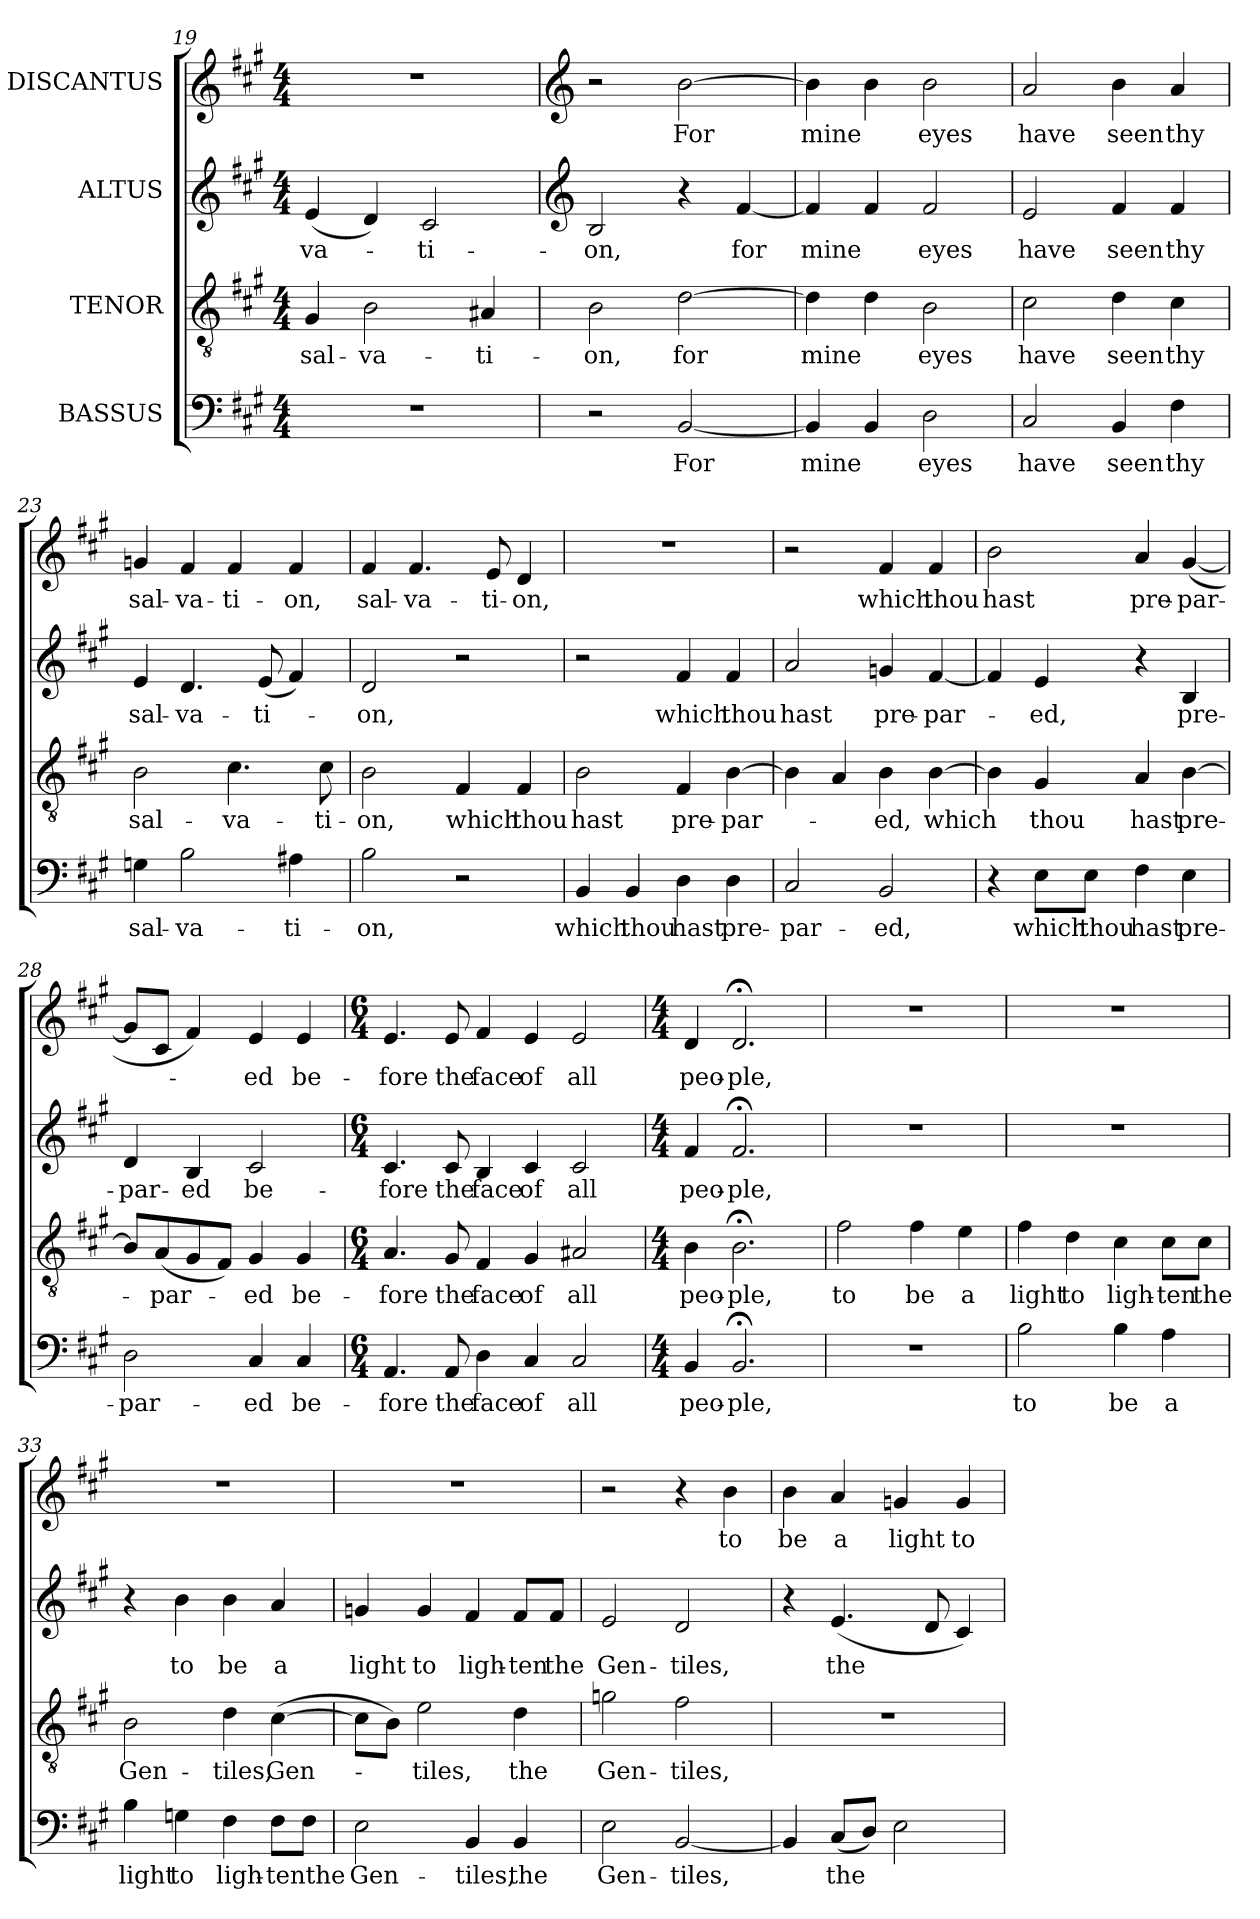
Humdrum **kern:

**kern	**text	**kern	**text	**kern	**text	**kern	**text
*part4	*part4	*part3	*part3	*part2	*part2	*part1	*part1
*staff4	*staff4	*staff3	*staff3	*staff2	*staff2	*staff1	*staff1
*I"BASSUS	*	*I"TENOR	*	*I"ALTUS	*	*I"DISCANTUS	*
*clefF4	*	*clefGv2	*	*clefG2	*	*clefG2	*
*k[f#c#g#]	*	*k[f#c#g#]	*	*k[f#c#g#]	*	*k[f#c#g#]	*
*A:	*	*A:	*	*A:	*	*A:	*
*M4/4	*	*M4/4	*	*M4/4	*	*M4/4	*
=19	=19	=19	=19	=19	=19	=19	=19
!	!	!	!LO:LY:b	!	!LO:LY:b:cj	!	!
1r	.	4G#/	sal-	(<4e/	-va-	1r	.
!	!	!	!LO:LY:b:rj	!	!	!	!
.	.	2B\	-va-	4d/)	.	.	.
!	!	!	!	!	!LO:LY:b:cj	!	!
.	.	.	.	2c#/	-ti-	.	.
!	!	!	!LO:LY:b:cj	!	!	!	!
.	.	4A#/	-ti-	.	.	.	.
!!LO:PB:g=z
=20	=20	=20	=20	=20	=20	=20	=20
*	*	*	*	*clefG2	*	*clefG2	*
!	!	!	!LO:LY:b:cj	!	!LO:LY:b:cj	!	!
2r	.	2B\	-on,	2B/	-on,	2r	.
!	!LO:LY:b	!	!LO:LY:b	!	!	!	!LO:LY:b
[<2BB/	For	[>2d\	for	4r	.	[>2b\	For
!	!	!	!	!	!LO:LY:b	!	!
.	.	.	.	[<4f#/	for	.	.
=21	=21	=21	=21	=21	=21	=21	=21
!	!LO:LY:b	!	!LO:LY:b	!	!LO:LY:b	!	!LO:LY:b
4BB/]	mine	4d\]	mine	4f#/]	mine	4b\]	mine
4BB/	.	4d\	.	4f#/	.	4b\	.
!	!LO:LY:b:cj	!	!LO:LY:b:cj	!	!LO:LY:b:cj	!	!LO:LY:b:cj
2D\	eyes	2B\	eyes	2f#/	eyes	2b\	eyes
=22	=22	=22	=22	=22	=22	=22	=22
!	!LO:LY:b:cj	!	!LO:LY:b:cj	!	!LO:LY:b:cj	!	!LO:LY:b:cj
2C#/	have	2c#\	have	2e/	have	2a/	have
!	!LO:LY:b:cj	!	!LO:LY:b:cj	!	!LO:LY:b:cj	!	!LO:LY:b:cj
4BB/	seen	4d\	seen	4f#/	seen	4b\	seen
!	!LO:LY:b:cj	!	!LO:LY:b:cj	!	!LO:LY:b:cj	!	!LO:LY:b:cj
4F#\	thy	4c#\	thy	4f#/	thy	4a/	thy
=23	=23	=23	=23	=23	=23	=23	=23
!	!LO:LY:b	!	!LO:LY:b:cj	!	!LO:LY:b	!	!LO:LY:b
4Gn\	sal-	2B\	sal-	4e/	sal-	4g/	sal-
!	!LO:LY:b:rj	!	!	!	!LO:LY:b:rj	!	!LO:LY:b:cj
2B\	-va-	.	.	4.d/	-va-	4f#/	-va-
!	!	!	!LO:LY:b:cj	!	!	!	!LO:LY:b:rj
.	.	4.c#\	-va-	.	.	4f#/	-ti-
!	!	!	!	!	!LO:LY:b:cj	!	!
.	.	.	.	(<8e/	-ti-	.	.
!	!LO:LY:b:cj	!	!	!	!	!	!LO:LY:b:cj
4A#\	-ti-	.	.	4f#/)	.	4f#/	-on,
!	!	!	!LO:LY:b:cj	!	!	!	!
.	.	8c#\	-ti-	.	.	.	.
=24	=24	=24	=24	=24	=24	=24	=24
!	!LO:LY:b:cj	!	!LO:LY:b:cj	!	!LO:LY:b:cj	!	!LO:LY:b
2B\	-on,	2B\	-on,	2d/	-on,	4f#/	sal-
!	!	!	!	!	!	!	!LO:LY:b:rj
.	.	.	.	.	.	4.f#/	-va-
!	!	!	!LO:LY:b:cj	!	!	!	!
2r	.	4F#/	which	2r	.	.	.
!	!	!	!	!	!	!	!LO:LY:b:cj
.	.	.	.	.	.	8e/	-ti-
!	!	!	!LO:LY:b:cj	!	!	!	!LO:LY:b:cj
.	.	4F#/	thou	.	.	4d/	-on,
=25	=25	=25	=25	=25	=25	=25	=25
!	!LO:LY:b:cj	!	!LO:LY:b:cj	!	!	!	!
4BB/	which	2B\	hast	2r	.	1r	.
!	!LO:LY:b:cj	!	!	!	!	!	!
4BB/	thou	.	.	.	.	.	.
!	!LO:LY:b:cj	!	!LO:LY:b:cj	!	!LO:LY:b:cj	!	!
4D\	hast	4F#/	pre-	4f#/	which	.	.
!	!LO:LY:b:cj	!	!LO:LY:b:cj	!	!LO:LY:b:cj	!	!
4D\	pre-	[<4B\	-par-	4f#/	thou	.	.
!!LO:LB:g=z
=26	=26	=26	=26	=26	=26	=26	=26
!	!LO:LY:b:cj	!	!	!	!LO:LY:b:cj	!	!
2C#/	-par-	4B\]	.	2a/	hast	2r	.
.	.	4A/	.	.	.	.	.
!	!LO:LY:b:cj	!	!LO:LY:b:cj	!	!LO:LY:b:cj	!	!LO:LY:b:cj
2BB/	-ed,	4B\	-ed,	4g/	pre-	4f#/	which
!	!	!	!LO:LY:b:cj	!	!LO:LY:b:cj	!	!LO:LY:b:cj
.	.	[>4B\	which	[<4f#/	-par-	4f#/	thou
=27	=27	=27	=27	=27	=27	=27	=27
!	!	!	!	!	!	!	!LO:LY:b:cj
4r	.	4B\]	.	4f#/]	.	2b\	hast
!	!LO:LY:b:cj	!	!LO:LY:b:cj	!	!LO:LY:b:cj	!	!
8E\L	which	4G#/	thou	4e/	-ed,	.	.
!	!LO:LY:b:cj	!	!	!	!	!	!
8E\J	thou	.	.	.	.	.	.
!	!LO:LY:b:cj	!	!LO:LY:b:cj	!	!	!	!LO:LY:b
4F#\	hast	4A/	hast	4r	.	4a/	pre-
!	!LO:LY:b	!	!LO:LY:b:cj	!	!LO:LY:b	!	!LO:LY:b:rj
4E\	pre-	[>4B\	pre-	4B/	pre-	(<[<4g#/	-par-
=28	=28	=28	=28	=28	=28	=28	=28
!	!LO:LY:b:rj	!	!	!	!LO:LY:b:cj	!	!
2D\	-par-	8B/L]	.	4d/	-par-	8g#/L]	.
!	!	!	!LO:LY:b:cj	!	!	!	!
.	.	(<8A/	-par-	.	.	8c#/J	.
!	!	!	!	!	!LO:LY:b:rj	!	!
.	.	8G#/	.	4B/	-ed	4f#/)	.
.	.	8F#/J)	.	.	.	.	.
!	!LO:LY:b:cj	!	!LO:LY:b:cj	!	!LO:LY:b:cj	!	!LO:LY:b:cj
4C#/	-ed	4G#/	-ed	2c#/	be-	4e/	-ed
!	!LO:LY:b:cj	!	!LO:LY:b:cj	!	!	!	!LO:LY:b:cj
4C#/	be-	4G#/	be-	.	.	4e/	be-
=29	=29	=29	=29	=29	=29	=29	=29
*M6/4	*	*M6/4	*	*M6/4	*	*M6/4	*
!	!LO:LY:b:cj	!	!LO:LY:b:cj	!	!LO:LY:b:cj	!	!LO:LY:b:cj
4.AA/	-fore	4.A/	-fore	4.c#/	-fore	4.e/	-fore
!	!LO:LY:b:cj	!	!LO:LY:b:cj	!	!LO:LY:b:cj	!	!LO:LY:b:cj
8AA/	the	8G#/	the	8c#/	the	8e/	the
!	!LO:LY:b:cj	!	!LO:LY:b:cj	!	!LO:LY:b:cj	!	!LO:LY:b:cj
4D\	face	4F#/	face	4B/	face	4f#/	face
!	!LO:LY:b:cj	!	!LO:LY:b:cj	!	!LO:LY:b:cj	!	!LO:LY:b:cj
4C#/	of	4G#/	of	4c#/	of	4e/	of
!	!LO:LY:b:cj	!	!LO:LY:b:cj	!	!LO:LY:b:cj	!	!LO:LY:b:cj
2C#/	all	2A#/	all	2c#/	all	2e/	all
=30	=30	=30	=30	=30	=30	=30	=30
*M4/4	*	*M4/4	*	*M4/4	*	*M4/4	*
!	!LO:LY:b	!	!LO:LY:b	!	!LO:LY:b	!	!LO:LY:b
4BB/	peo-	4B\	peo-	4f#/	peo-	4d/	peo-
!	!LO:LY:b:rj	!	!LO:LY:b:rj	!	!LO:LY:b:rj	!	!LO:LY:b:rj
2.BB;</	-ple,	2.B;<\	-ple,	2.f#;</	-ple,	2.d;</	-ple,
!!LO:LB:g=z
=31	=31	=31	=31	=31	=31	=31	=31
!	!	!	!LO:LY:b:cj	!	!	!	!
1r	.	2f#\	to	1r	.	1r	.
!	!	!	!LO:LY:b:cj	!	!	!	!
.	.	4f#\	be	.	.	.	.
!	!	!	!LO:LY:b:cj	!	!	!	!
.	.	4e\	a	.	.	.	.
=32	=32	=32	=32	=32	=32	=32	=32
!	!LO:LY:b:cj	!	!LO:LY:b:cj	!	!	!	!
2B\	to	4f#\	light	1r	.	1r	.
!	!	!	!LO:LY:b:cj	!	!	!	!
.	.	4d\	to	.	.	.	.
!	!LO:LY:b:cj	!	!LO:LY:b	!	!	!	!
4B\	be	4c#\	ligh-	.	.	.	.
!	!LO:LY:b:cj	!	!LO:LY:b:rj	!	!	!	!
4A\	a	8c#\L	-ten	.	.	.	.
!	!	!	!LO:LY:b:cj	!	!	!	!
.	.	8c#\J	the	.	.	.	.
=33	=33	=33	=33	=33	=33	=33	=33
!	!LO:LY:b:cj	!	!LO:LY:b:cj	!	!	!	!
4B\	light	2B\	Gen-	4r	.	1r	.
!	!LO:LY:b:cj	!	!	!	!LO:LY:b:cj	!	!
4Gn\	to	.	.	4b\	to	.	.
!	!LO:LY:b:cj	!	!LO:LY:b:cj	!	!LO:LY:b:cj	!	!
4F#\	ligh-	4d\	-tiles,	4b\	be	.	.
!	!LO:LY:b	!	!LO:LY:b:cj	!	!LO:LY:b:cj	!	!
8F#\L	-tenthe	(>[>4c#\	Gen-	4a/	a	.	.
8F#\J	.	.	.	.	.	.	.
=34	=34	=34	=34	=34	=34	=34	=34
!	!LO:LY:b:cj	!	!	!	!LO:LY:b:cj	!	!
2E\	Gen-	8c#\L]	.	4gn/	light	1r	.
.	.	8B\J)	.	.	.	.	.
!	!	!	!LO:LY:b:cj	!	!LO:LY:b:cj	!	!
.	.	2e\	-tiles,	4g/	to	.	.
!	!LO:LY:b:cj	!	!	!	!LO:LY:b:cj	!	!
4BB/	-tiles,	.	.	4f#/	ligh-	.	.
!	!LO:LY:b:cj	!	!LO:LY:b:cj	!	!LO:LY:b:cj	!	!
4BB/	the	4d\	the	8f#/L	-ten	.	.
!	!	!	!	!	!LO:LY:b:cj	!	!
.	.	.	.	8f#/J	the	.	.
=35	=35	=35	=35	=35	=35	=35	=35
!	!LO:LY:b:cj	!	!LO:LY:b:cj	!	!LO:LY:b	!	!
2E\	Gen-	2gn\	Gen-	2e/	Gen-	2r	.
!	!LO:LY:b	!	!LO:LY:b:cj	!	!LO:LY:b:rj	!	!
[>2BB/	-tiles,	2f#\	-tiles,	2d/	-tiles,	4r	.
!	!	!	!	!	!	!	!LO:LY:b:cj
.	.	.	.	.	.	4b\	to
!!LO:PB:g=z
=36	=36	=36	=36	=36	=36	=36	=36
!	!	!	!	!	!	!	!LO:LY:b:cj
4BB/]	.	1r	.	4r	.	4b\	be
!	!LO:LY:b	!	!	!	!LO:LY:b	!	!LO:LY:b:cj
(>8C#/L	the	.	.	(<4.e/	the	4a/	a
8D/J)	.	.	.	.	.	.	.
!	!	!	!	!	!	!	!LO:LY:b:cj
2E\	.	.	.	.	.	4gn/	light
.	.	.	.	8d/	.	.	.
!	!	!	!	!	!	!	!LO:LY:b:cj
.	.	.	.	4c#/)	.	4g/	to
=	=	=	=	=	=	=	=
*-	*-	*-	*-	*-	*-	*-	*-
